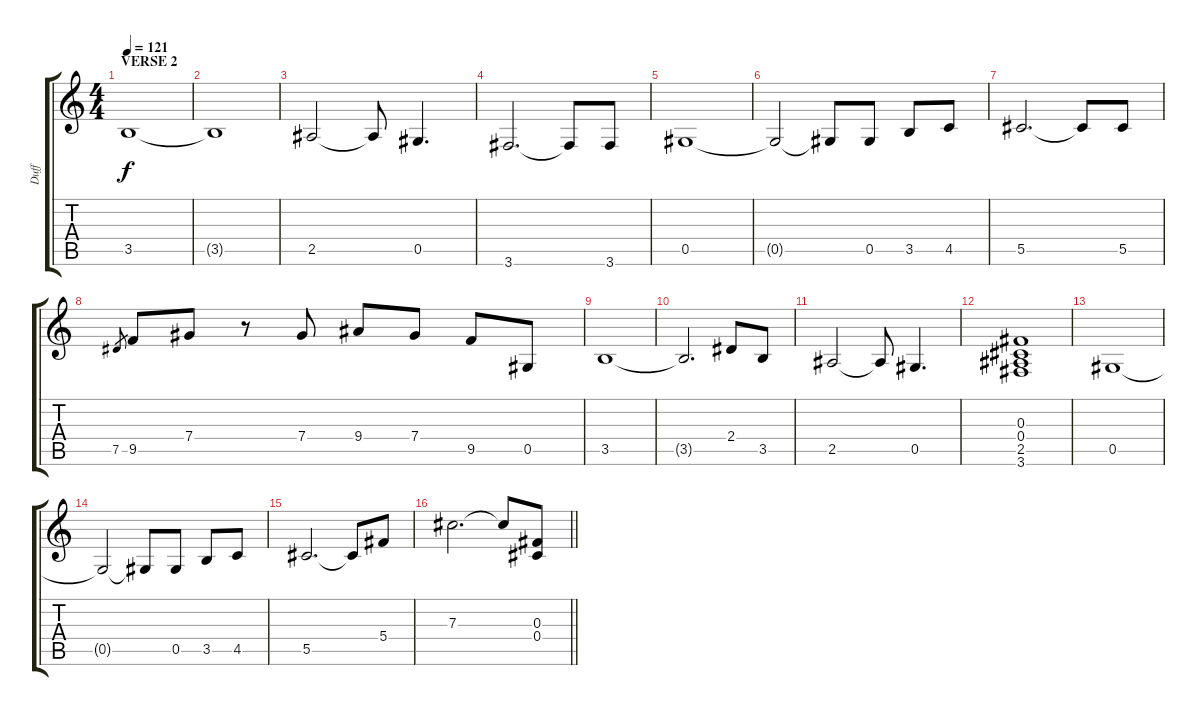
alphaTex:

\track ("Duff" "Duff") {instrument acousticguitarsteel}
\staff {score tabs}
\tuning (Eb4 Bb3 Gb3 Db3 Ab2 Eb2) {hide}
\ts (4 4)
\section ("" "VERSE 2")
\tempo 121
\clef g2
\ks c
3.5.1{dy f} |
3.5{t}.1 |
2.5.2 2.5{t}.8 0.5.4{d} |
3.6.2{d} 3.6{t}.8 3.6.8 |
0.5.1 |
0.5{t}.2 0.5{t}.8 0.5.8 3.5.8 4.5.8 |
5.5.2{d} 5.5{t}.8 5.5.8 |
7.5.8{gr} 9.5.8 7.4.8 r.8 7.4.8 9.4.8 7.4.8 9.5.8 0.5.8 |
3.5.1 |
3.5{t}.2{d} 2.4.8 3.5.8 |
2.5.2 2.5{t}.8 0.5.4{d} |
(0.3 0.4 2.5 3.6).1 |
0.5.1 |
0.5{t}.2 0.5{t}.8 0.5.8 3.5.8 4.5.8 |
5.5.2{d} 5.5{t}.8 5.4.8 |
\barLineRight lightlight
7.3.2{d} 7.3{t}.8 (0.3 0.4).8
